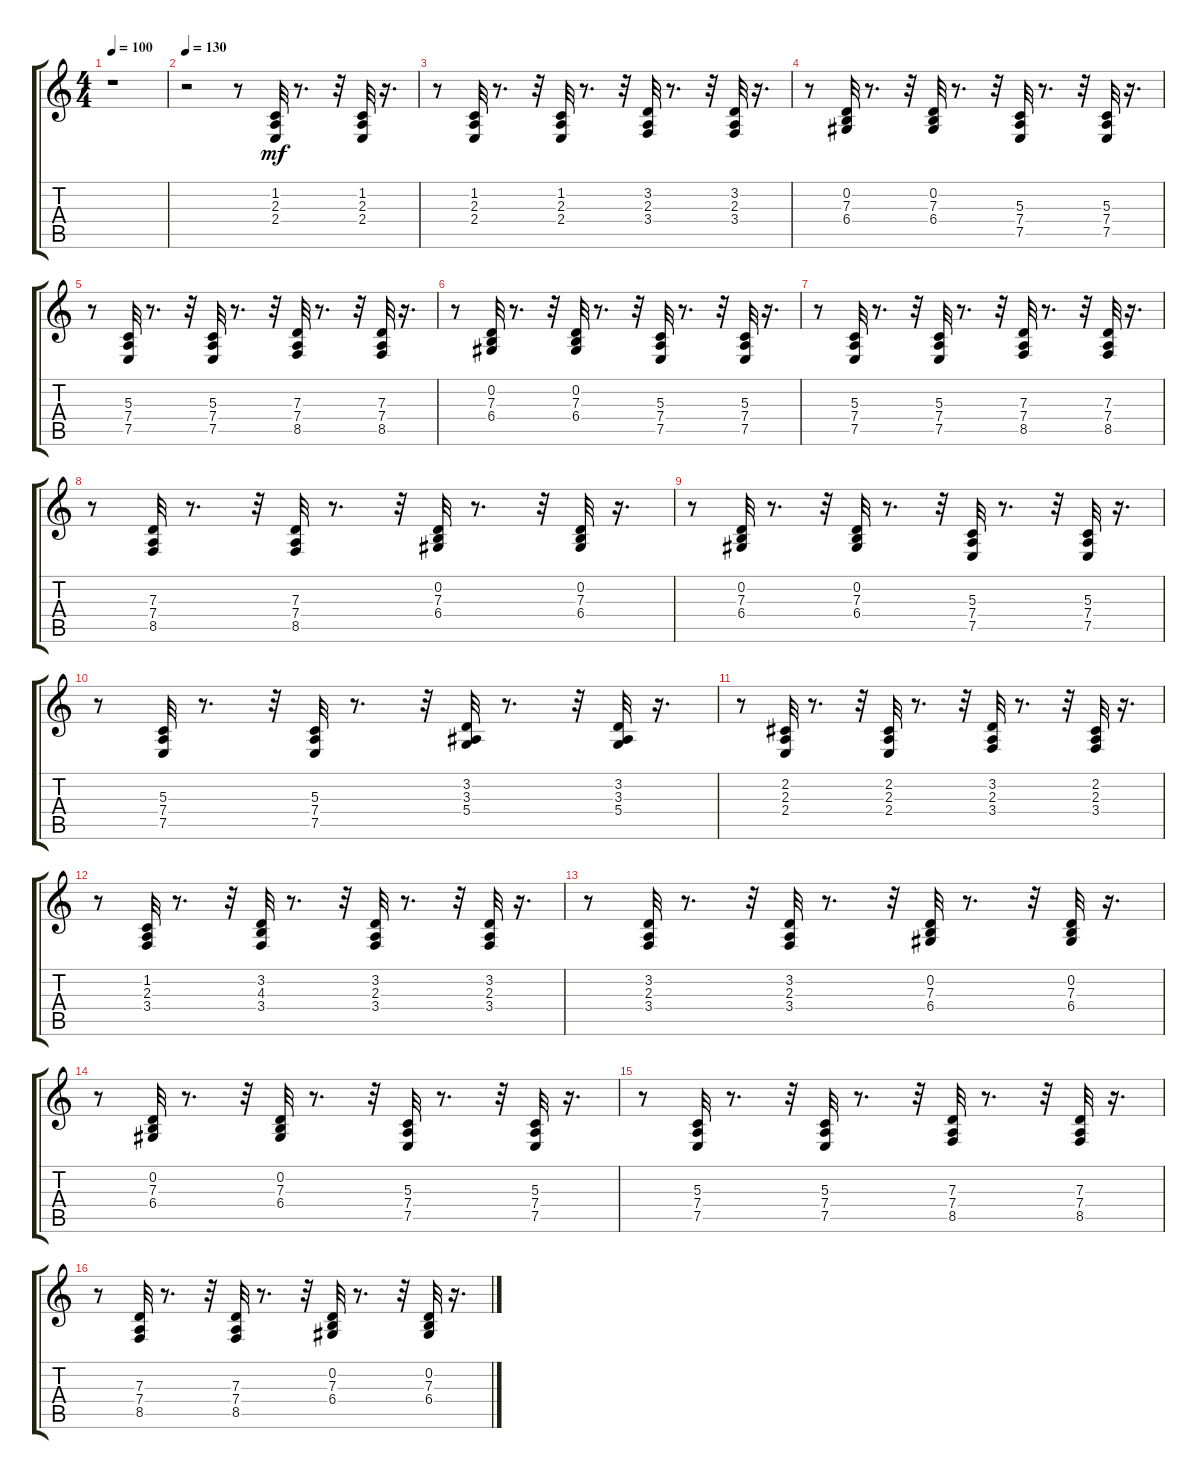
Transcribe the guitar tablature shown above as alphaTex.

\track "" {instrument electricgrandpiano}
\staff {score tabs}
\tuning (E4 B3 G3 D3 A2 E2) {hide}
\ts (4 4)
\tempo 100
\clef g2
\ks c
r.1{dy mf instrument electricgrandpiano} |
\tempo 130
r.2 r.8 (1.2 2.3 2.4).32 r.8{d} r.32 (1.2 2.3 2.4).32 r.16{d} |
r.8 (1.2 2.3 2.4).32 r.8{d} r.32 (1.2 2.3 2.4).32 r.8{d} r.32 (3.2 2.3 3.4).32 r.8{d} r.32 (3.2 2.3 3.4).32 r.16{d} |
r.8 (0.2 7.3 6.4).32 r.8{d} r.32 (0.2 7.3 6.4).32 r.8{d} r.32 (5.3 7.4 7.5).32 r.8{d} r.32 (5.3 7.4 7.5).32 r.16{d} |
r.8 (5.3 7.4 7.5).32 r.8{d} r.32 (5.3 7.4 7.5).32 r.8{d} r.32 (7.3 7.4 8.5).32 r.8{d} r.32 (7.3 7.4 8.5).32 r.16{d} |
r.8 (0.2 7.3 6.4).32 r.8{d} r.32 (0.2 7.3 6.4).32 r.8{d} r.32 (5.3 7.4 7.5).32 r.8{d} r.32 (5.3 7.4 7.5).32 r.16{d} |
r.8 (5.3 7.4 7.5).32 r.8{d} r.32 (5.3 7.4 7.5).32 r.8{d} r.32 (7.3 7.4 8.5).32 r.8{d} r.32 (7.3 7.4 8.5).32 r.16{d} |
r.8 (7.3 7.4 8.5).32 r.8{d} r.32 (7.3 7.4 8.5).32 r.8{d} r.32 (0.2 7.3 6.4).32 r.8{d} r.32 (0.2 7.3 6.4).32 r.16{d} |
r.8 (0.2 7.3 6.4).32 r.8{d} r.32 (0.2 7.3 6.4).32 r.8{d} r.32 (5.3 7.4 7.5).32 r.8{d} r.32 (5.3 7.4 7.5).32 r.16{d} |
r.8 (5.3 7.4 7.5).32 r.8{d} r.32 (5.3 7.4 7.5).32 r.8{d} r.32 (3.2 3.3 5.4).32 r.8{d} r.32 (3.2 3.3 5.4).32 r.16{d} |
r.8 (2.2 2.3 2.4).32 r.8{d} r.32 (2.2 2.3 2.4).32 r.8{d} r.32 (3.2 2.3 3.4).32 r.8{d} r.32 (2.2 2.3 3.4).32 r.16{d} |
r.8 (1.2 2.3 3.4).32 r.8{d} r.32 (3.2 4.3 3.4).32 r.8{d} r.32 (3.2 2.3 3.4).32 r.8{d} r.32 (3.2 2.3 3.4).32 r.16{d} |
r.8 (3.2 2.3 3.4).32 r.8{d} r.32 (3.2 2.3 3.4).32 r.8{d} r.32 (0.2 7.3 6.4).32 r.8{d} r.32 (0.2 7.3 6.4).32 r.16{d} |
r.8 (0.2 7.3 6.4).32 r.8{d} r.32 (0.2 7.3 6.4).32 r.8{d} r.32 (5.3 7.4 7.5).32 r.8{d} r.32 (5.3 7.4 7.5).32 r.16{d} |
r.8 (5.3 7.4 7.5).32 r.8{d} r.32 (5.3 7.4 7.5).32 r.8{d} r.32 (7.3 7.4 8.5).32 r.8{d} r.32 (7.3 7.4 8.5).32 r.16{d} |
r.8 (7.3 7.4 8.5).32 r.8{d} r.32 (7.3 7.4 8.5).32 r.8{d} r.32 (0.2 7.3 6.4).32 r.8{d} r.32 (0.2 7.3 6.4).32 r.16{d}
